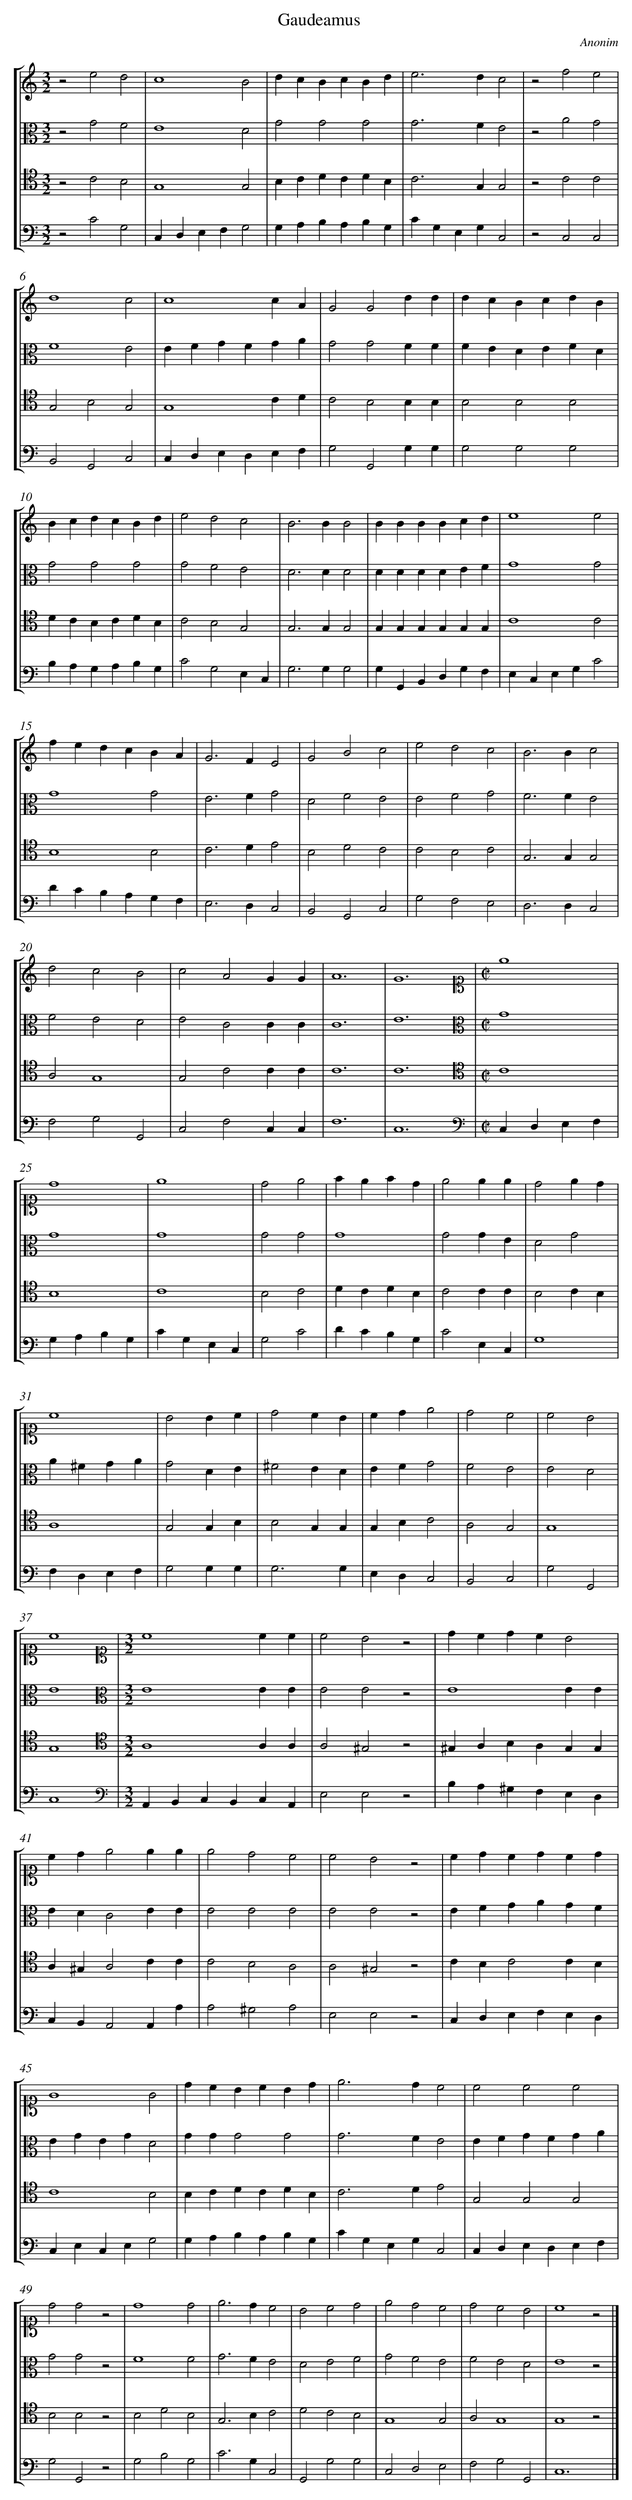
X:1
T: Gaudeamus
C: Anonim
L: 1/4
M: 3/2
%%staves [1 2 3 4]
V: 1
V: 2 clef=alto
V: 3 clef=tenor
V: 4 clef=bass
K: C
[V:1] z2e2d2 |
[V:2] z2G2F2 |
[V:3] z2C2B,2 |
[V:4] z2C2G,2 |
[V:1] c4B2 |
[V:2] E4D2 |
[V:3] G,4G,2 |
[V:4] C,D,E,F,G,2 |
[V:1] dcBcBd |
[V:2] G2G2G2 |
[V:3] B,CDCDB, |
[V:4] G,A,B,A,B,G, |
[V:1] e2>d2c2 |
[V:2] G2>F2E2 |
[V:3] C2>G,2G,2 |
[V:4] CG,E,G,C,2 |
[V:1] z2f2e2 |
[V:2] z2A2G2 |
[V:3] z2C2C2 |
[V:4] z2C,2C,2 |
[V:1] d4c2 |
[V:2] F4E2 |
[V:3] G,2B,2G,2 |
[V:4] B,,2G,,2C,2 |
[V:1] c4cA |
[V:2] EFGFGA |
[V:3] G,4CD |
[V:4] C,D,E,D,E,F, |
[V:1] G2G2dd |
[V:2] G2G2FF |
[V:3] C2B,2B,B, |
[V:4] G,2G,,2G,G, |
[V:1] dcBcdB |
[V:2] FEDEFD |
[V:3] B,2B,2B,2 |
[V:4] G,2G,2G,2 |
[V:1] BcdcBd |
[V:2] G2G2G2 |
[V:3] DCB,CDB, |
[V:4] B,A,G,A,B,G, |
[V:1] e2d2c2 |
[V:2] G2F2E2 |
[V:3] C2B,2G,2 |
[V:4] C2G,2E,C, |
[V:1] B2>B2B2 |
[V:2] D2>D2D2 |
[V:3] G,2>G,2G,2 |
[V:4] G,2>G,2G,2 |
[V:1] BBBBcd |
[V:2] DDDDEF |
[V:3] G,G,G,G,G,G, |
[V:4] G,G,,B,,D,G,F, |
[V:1] e4e2 |
[V:2] G4G2 |
[V:3] C4C2 |
[V:4] E,C,E,G,C2 |
[V:1] fedcBA |
[V:2] G4G2 |
[V:3] B,4B,2 |
[V:4] DCB,A,G,F, |
[V:1] G2>F2E2 |
[V:2] E2>F2G2 |
[V:3] C2>D2E2 |
[V:4] E,2>D,2C,2 |
[V:1] G2B2c2 |
[V:2] D2F2E2 |
[V:3] B,2D2C2 |
[V:4] B,,2G,,2C,2 |
[V:1] e2d2c2 |
[V:2] E2F2G2 |
[V:3] C2B,2C2 |
[V:4] G,2F,2E,2 |
[V:1] B2>B2c2 |
[V:2] F2>F2E2 |
[V:3] G,2>G,2G,2 |
[V:4] D,2>D,2C,2 |
[V:1] d2c2B2 |
[V:2] F2E2D2 |
[V:3] A,2G,4 |
[V:4] F,2G,2G,,2 |
[V:1] c2A2GG |
[V:2] E2C2CC |
[V:3] G,2C2CC |
[V:4] C,2F,2C,C, |
[V:1] A6 |
[V:2] C6 |
[V:3] C6 |
[V:4] F,6 |
[V:1] G6 |
[V:2] E6 |
[V:3] C6 |
[V:4] C,6 |
[V:1] [K:clef=C1][M:C|]e4 |
[V:2] [K:clef=alto][M:C|]G4 |
[V:3] [K:clef=tenor][M:C|]C4 |
[V:4] [K:clef=bass][M:C|]C,D,E,F, |
[V:1] d4 |
[V:2] G4 |
[V:3] B,4 |
[V:4] G,A,B,G, |
[V:1] e4 |
[V:2] G4 |
[V:3] C4 |
[V:4] CG,E,C, |
[V:1] d2e2 |
[V:2] G2G2 |
[V:3] B,2C2 |
[V:4] G,2C2 |
[V:1] fefd |
[V:2] G4 |
[V:3] DCDB, |
[V:4] DCB,G, |
[V:1] e2ee |
[V:2] G2GE |
[V:3] C2CC |
[V:4] C2E,C, |
[V:1] d2ed |
[V:2] D2G2 |
[V:3] B,2CB, |
[V:4] G,4 |
[V:1] c4 |
[V:2] A^FGA |
[V:3] A,4 |
[V:4] F,D,E,F, |
[V:1] B2Bc |
[V:2] G2DE |
[V:3] G,2G,B, |
[V:4] G,2G,G, |
[V:1] d2cB |
[V:2] ^F2ED |
[V:3] B,2G,G, |
[V:4] G,3G, |
[V:1] cde2 |
[V:2] EFG2 |
[V:3] G,B,C2 |
[V:4] E,D,C,2 |
[V:1] d2c2 |
[V:2] F2E2 |
[V:3] A,2G,2 |
[V:4] B,,2C,2 |
[V:1] c2B2 |
[V:2] E2D2 |
[V:3] G,4 |
[V:4] G,2G,,2 |
[V:1] c4 |
[V:2] E4 |
[V:3] G,4 |
[V:4] C,4 |
[V:1] [K:clef=C1][M:3/2]c4cc |
[V:2] [K:clef=alto][M:3/2]E4EE |
[V:3] [K:clef=tenor][M:3/2]A,4A,A, |
[V:4] [K:clef=bass][M:3/2]A,,B,,C,B,,C,A,, |
[V:1] c2B2z2 |
[V:2] E2E2z2 |
[V:3] A,2^G,2z2 |
[V:4] E,2E,2z2 |
[V:1] dcdcB2 |
[V:2] E4EE |
[V:3] ^G,A,B,A,G,G, |
[V:4] B,A,^G,F,E,D, |
[V:1] cde2ee |
[V:2] EDC2EE |
[V:3] A,^G,A,2CC |
[V:4] C,B,,A,,2A,,A, |
[V:1] e2d2c2 |
[V:2] E2E2E2 |
[V:3] C2B,2A,2 |
[V:4] A,2^G,2A,2 |
[V:1] c2B2z2 |
[V:2] E2E2z2 |
[V:3] A,2^G,2z2 |
[V:4] E,2E,2z2 |
[V:1] cdcdcd |
[V:2] EFGAGF |
[V:3] CB,C2CB, |
[V:4] C,D,E,F,E,D, |
[V:1] G4G2 |
[V:2] EGEGD2 |
[V:3] C4B,2 |
[V:4] C,E,C,E,G,2 |
[V:1] dcBcBd |
[V:2] GGG2G2 |
[V:3] B,CDCDB, |
[V:4] G,A,B,A,B,G, |
[V:1] e2>d2c2 |
[V:2] G2>F2E2 |
[V:3] C2>D2E2 |
[V:4] CG,E,G,C,2 |
[V:1] c2c2c2 |
[V:2] EFGFGA |
[V:3] G,2G,2G,2 |
[V:4] C,D,E,D,E,F, |
[V:1] d2d2z2 |
[V:2] G2G2z2 |
[V:3] B,2B,2z2 |
[V:4] G,2G,,2z2 |
[V:1] d4d2 |
[V:2] F4F2 |
[V:3] B,2D2B,2 |
[V:4] G,2B,2G,2 |
[V:1] e2>d2c2 |
[V:2] G2>F2E2 |
[V:3] G,2>B,2C2 |
[V:4] C2>G,2C,2 |
[V:1] B2c2d2 |
[V:2] D2E2F2 |
[V:3] D2C2B,2 |
[V:4] G,,2G,2G,2 |
[V:1] e2d2c2 |
[V:2] G2F2E2 |
[V:3] G,4G,2 |
[V:4] C,2D,2E,2 |
[V:1] d2c2B2 |
[V:2] F2E2D2 |
[V:3] A,2G,4 |
[V:4] F,2G,2G,,2 |
[V:1] c4z2 |]
[V:2] E4z2 |]
[V:3] G,4z2 |]
[V:4] C,6 |]
